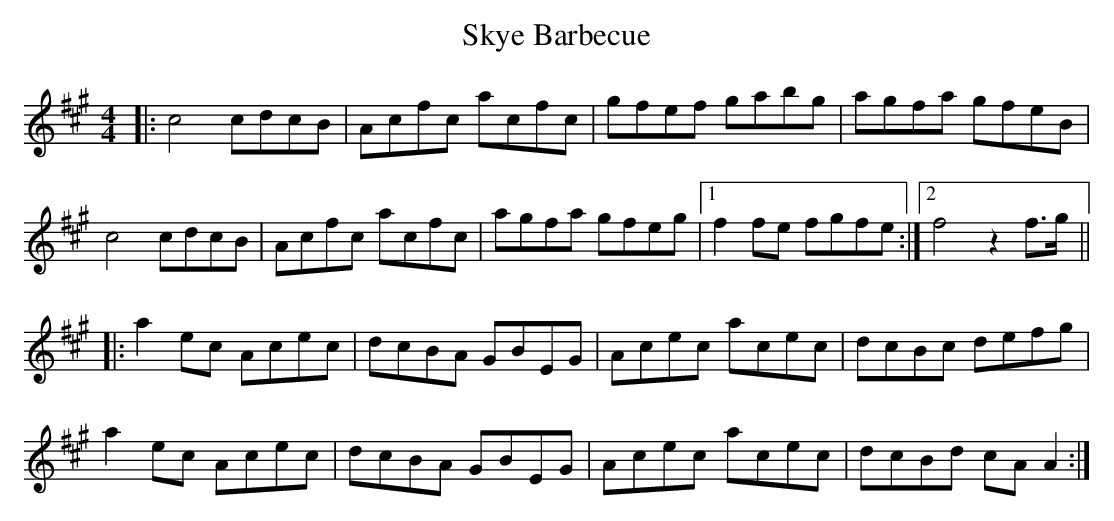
X:1
T: Skye Barbecue
M: 4/4
L: 1/8
K: Amaj
|:c4 cdcB|Acfc acfc|gfef gabg|agfa gfeB|
c4 cdcB|Acfc acfc|agfa gfeg|1 f2fe fgfe:|2 f4 z2 f>g||
|:a2ec Acec|dcBA GBEG|Acec acec|dcBc defg|
a2ec Acec|dcBA GBEG|Acec acec|dcBd cAA2:|
